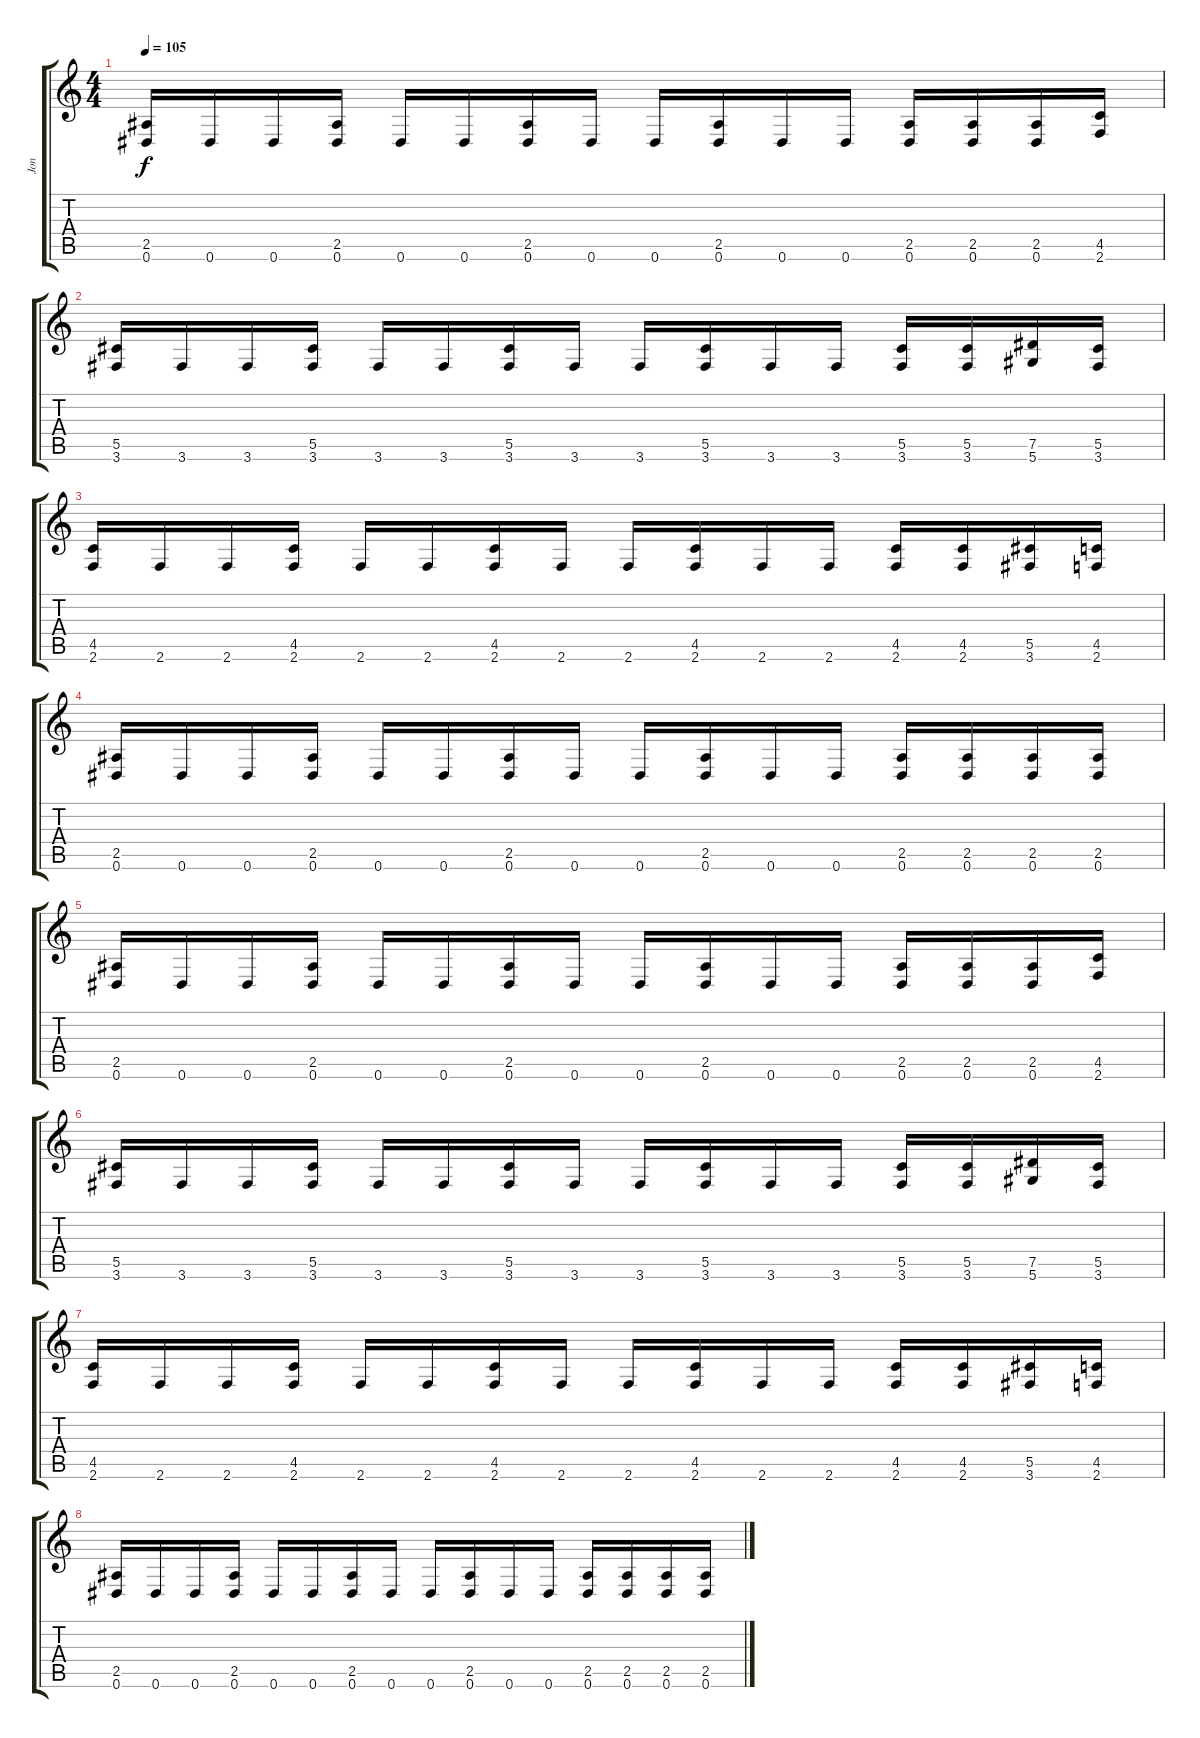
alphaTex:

\track ("Jon" "Jon") {instrument distortionguitar}
\staff {score tabs}
\tuning (Eb4 Bb3 Gb3 Db3 Ab2 Eb2) {hide}
\ts (4 4)
\tempo 105
\clef g2
\ks c
(2.5 0.6).16{dy f} 0.6.16 0.6.16 (2.5 0.6).16 0.6.16 0.6.16 (2.5 0.6).16 0.6.16 0.6.16 (2.5 0.6).16 0.6.16 0.6.16 (2.5 0.6).16 (2.5 0.6).16 (2.5 0.6).16 (4.5 2.6).16 |
(5.5 3.6).16 3.6.16 3.6.16 (5.5 3.6).16 3.6.16 3.6.16 (5.5 3.6).16 3.6.16 3.6.16 (5.5 3.6).16 3.6.16 3.6.16 (5.5 3.6).16 (5.5 3.6).16 (7.5 5.6).16 (5.5 3.6).16 |
(4.5 2.6).16 2.6.16 2.6.16 (4.5 2.6).16 2.6.16 2.6.16 (4.5 2.6).16 2.6.16 2.6.16 (4.5 2.6).16 2.6.16 2.6.16 (4.5 2.6).16 (4.5 2.6).16 (5.5 3.6).16 (4.5 2.6).16 |
(2.5 0.6).16 0.6.16 0.6.16 (2.5 0.6).16 0.6.16 0.6.16 (2.5 0.6).16 0.6.16 0.6.16 (2.5 0.6).16 0.6.16 0.6.16 (2.5 0.6).16 (2.5 0.6).16 (2.5 0.6).16 (2.5 0.6).16 |
(2.5 0.6).16 0.6.16 0.6.16 (2.5 0.6).16 0.6.16 0.6.16 (2.5 0.6).16 0.6.16 0.6.16 (2.5 0.6).16 0.6.16 0.6.16 (2.5 0.6).16 (2.5 0.6).16 (2.5 0.6).16 (4.5 2.6).16 |
(5.5 3.6).16 3.6.16 3.6.16 (5.5 3.6).16 3.6.16 3.6.16 (5.5 3.6).16 3.6.16 3.6.16 (5.5 3.6).16 3.6.16 3.6.16 (5.5 3.6).16 (5.5 3.6).16 (7.5 5.6).16 (5.5 3.6).16 |
(4.5 2.6).16 2.6.16 2.6.16 (4.5 2.6).16 2.6.16 2.6.16 (4.5 2.6).16 2.6.16 2.6.16 (4.5 2.6).16 2.6.16 2.6.16 (4.5 2.6).16 (4.5 2.6).16 (5.5 3.6).16 (4.5 2.6).16 |
(2.5 0.6).16 0.6.16 0.6.16 (2.5 0.6).16 0.6.16 0.6.16 (2.5 0.6).16 0.6.16 0.6.16 (2.5 0.6).16 0.6.16 0.6.16 (2.5 0.6).16 (2.5 0.6).16 (2.5 0.6).16 (2.5 0.6).16
